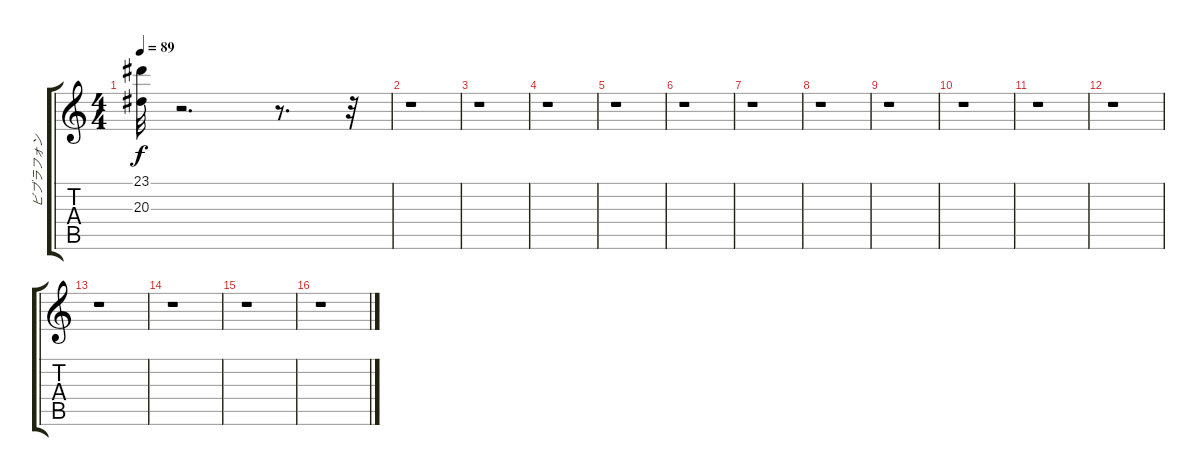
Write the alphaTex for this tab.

\track ("ビブラフォン" "ビブラフォン") {instrument vibraphone}
\staff {score tabs}
\tuning (E4 B3 G3 D3 A2 E2) {hide}
\ts (4 4)
\tempo 89
\clef g2
\ks c
(23.1{t} 20.3{t}).32{dy f} r.2{d} r.8{d} r.32 |
r.1 |
r.1 |
r.1 |
r.1 |
r.1 |
r.1 |
r.1 |
r.1 |
r.1 |
r.1 |
r.1 |
r.1 |
r.1 |
r.1 |
r.1
